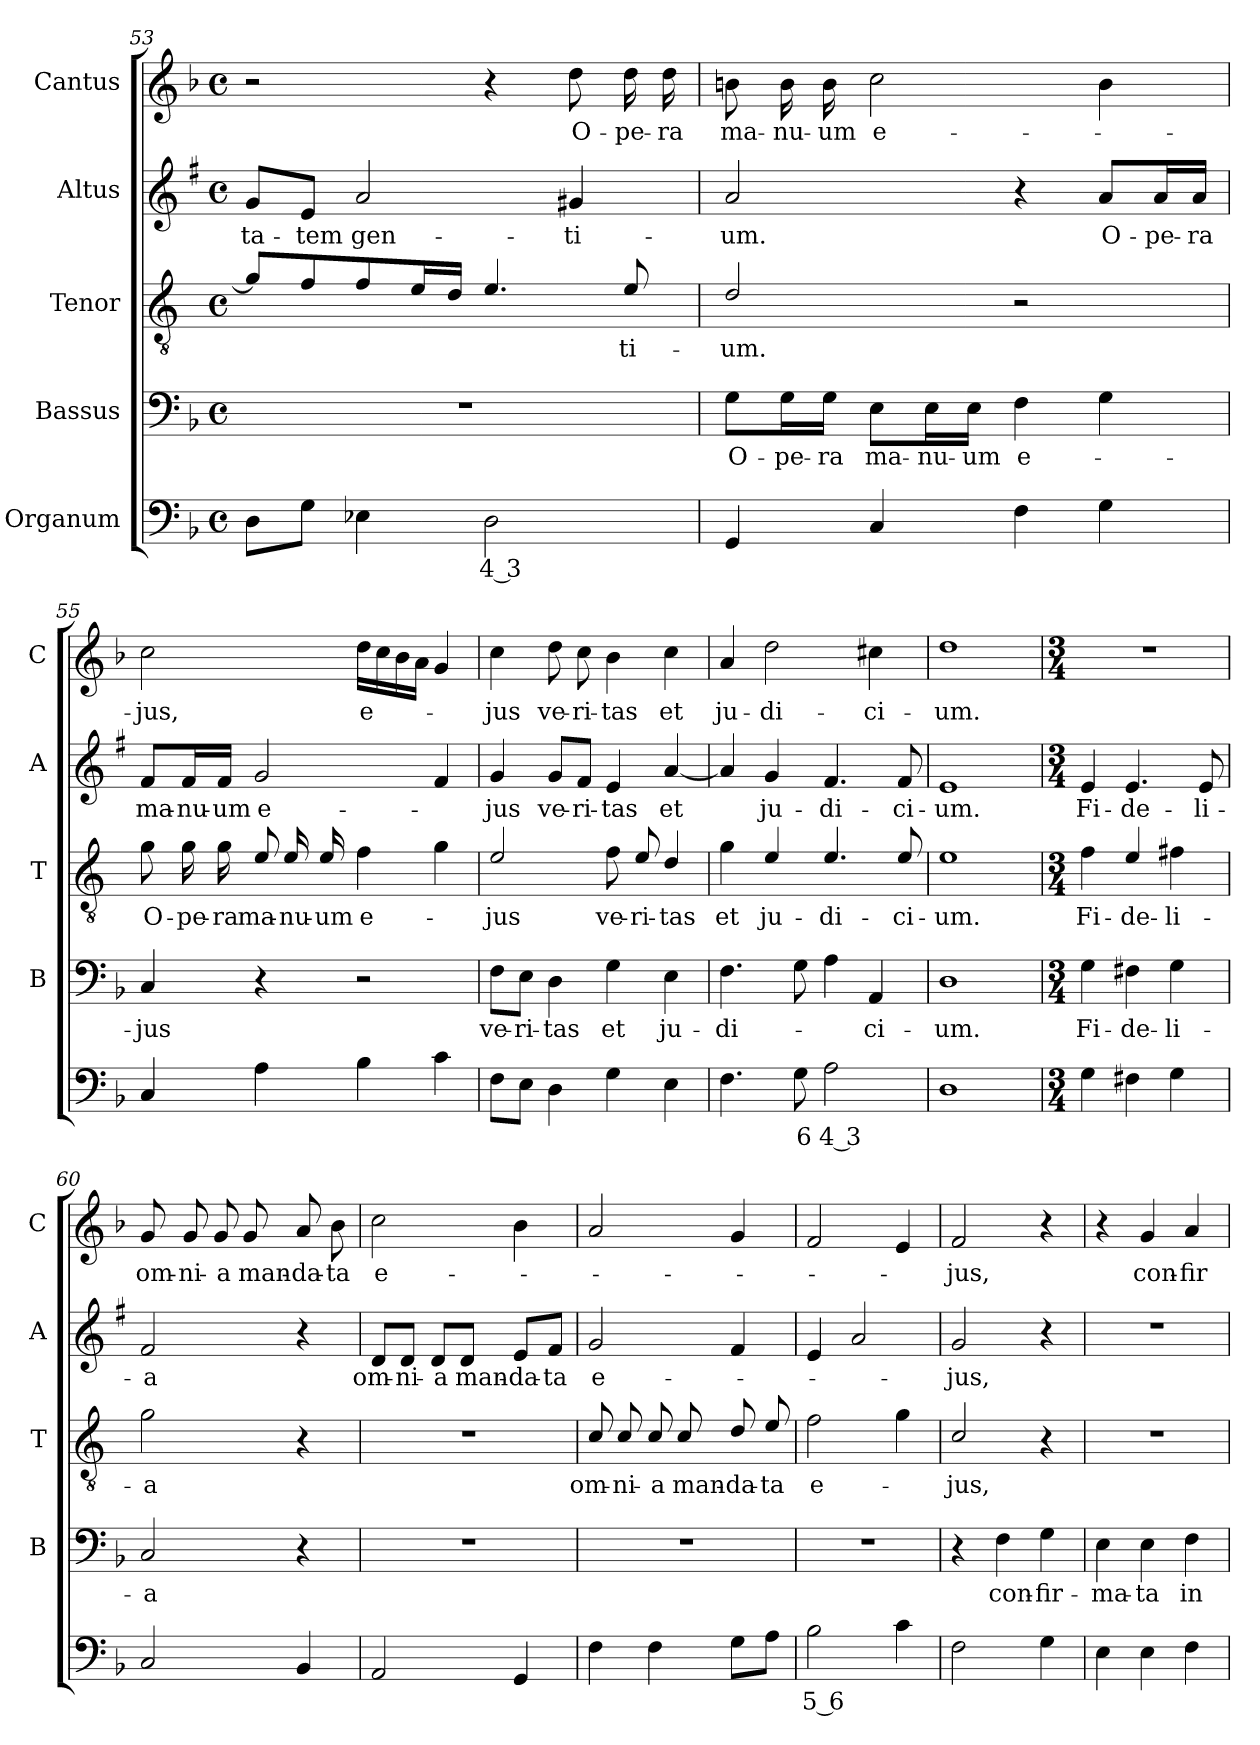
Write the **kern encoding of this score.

**kern	**text	**kern	**text	**kern	**text	**kern	**text	**kern	**text
*part5	*part5	*part4	*part4	*part3	*part3	*part2	*part2	*part1	*part1
*staff5	*staff5	*staff4	*staff4	*staff3	*staff3	*staff2	*staff2	*staff1	*staff1
*I"Organum	*	*I"Bassus	*	*I"Tenor	*	*I"Altus	*	*I"Cantus	*
*	*	*I'B	*	*I'T	*	*I'A	*	*I'C	*
*clefF4	*	*clefF4	*	*clefGv2	*	*clefG2	*	*clefG2	*
*	*	*	*	*ITrd4c7	*	*ITrd1c2	*	*	*
*k[b-]	*	*k[b-]	*	*k[b-]	*	*k[b-]	*	*k[b-]	*
*F:	*	*F:	*	*F:	*	*F:	*	*F:	*
*M4/4	*	*M4/4	*	*M4/4	*	*M4/4	*	*M4/4	*
*met(c)	*	*met(c)	*	*met(c)	*	*met(c)	*	*met(c)	*
=53	=53	=53	=53	=53	=53	=53	=53	=53	=53
!	!	!	!	!	!	!	!LO:LY:b	!	!
8D\L	.	1r	.	8c/L]	.	8f/L	-ta-	2r	.
!	!	!	!	!	!	!	!LO:LY:b	!	!
8G\J	.	.	.	8B-/	.	8d/J	-tem	.	.
!	!	!	!	!	!	!	!LO:LY:b	!	!
4E-X\	.	.	.	8B-/	.	2g/	gen-	.	.
.	.	.	.	16A/L	.	.	.	.	.
.	.	.	.	16G/JJ	.	.	.	.	.
!	!LO:LY:b	!	!	!	!	!	!	!	!
2D\	4 3	.	.	4.A/	.	.	.	4r	.
!	!	!	!	!	!	!	!LO:LY:b	!	!LO:LY:b
.	.	.	.	.	.	4f#X/	-ti-	8dd\	O-
!	!	!	!	!	!LO:LY:b	!	!	!	!LO:LY:b
.	.	.	.	8A/	-ti-	.	.	16dd\	-pe-
!	!	!	!	!	!	!	!	!	!LO:LY:b
.	.	.	.	.	.	.	.	16dd\	-ra
=54	=54	=54	=54	=54	=54	=54	=54	=54	=54
!	!	!	!LO:LY:b	!	!LO:LY:b	!	!LO:LY:b	!	!LO:LY:b
4GG/	.	8G\L	O-	2G/	-um.	2g/	-um.	8bn\	ma-
!	!	!	!LO:LY:b	!	!	!	!	!	!LO:LY:b
.	.	16G\L	-pe-	.	.	.	.	16b\	-nu-
!	!	!	!LO:LY:b	!	!	!	!	!	!LO:LY:b
.	.	16G\JJ	-ra	.	.	.	.	16b\	-um
!	!	!	!LO:LY:b	!	!	!	!	!	!LO:LY:b
4C/	.	8E\L	ma-	.	.	.	.	2cc\	e-
!	!	!	!LO:LY:b	!	!	!	!	!	!
.	.	16E\L	-nu-	.	.	.	.	.	.
!	!	!	!LO:LY:b	!	!	!	!	!	!
.	.	16E\JJ	-um	.	.	.	.	.	.
!	!	!	!LO:LY:b	!	!	!	!	!	!
4F\	.	4F\	e-	2r	.	4r	.	.	.
!	!	!	!	!	!	!	!LO:LY:b	!	!
4G\	.	4G\	.	.	.	8g/L	O-	4b\	.
!	!	!	!	!	!	!	!LO:LY:b	!	!
.	.	.	.	.	.	16g/L	-pe-	.	.
!	!	!	!	!	!	!	!LO:LY:b	!	!
.	.	.	.	.	.	16g/JJ	-ra	.	.
!!LO:LB:g=z
=55	=55	=55	=55	=55	=55	=55	=55	=55	=55
!	!	!	!LO:LY:b	!	!LO:LY:b	!	!LO:LY:b	!	!LO:LY:b
4C/	.	4C/	-jus	8c\	O-	8e/L	ma-	2cc\	-jus,
!	!	!	!	!	!LO:LY:b	!	!LO:LY:b	!	!
.	.	.	.	16c\	-pe-	16e/L	-nu-	.	.
!	!	!	!	!	!LO:LY:b	!	!LO:LY:b	!	!
.	.	.	.	16c\	-ra	16e/JJ	-um	.	.
!	!	!	!	!	!LO:LY:b	!	!LO:LY:b	!	!
4A\	.	4r	.	8A/	ma-	2f/	e-	.	.
!	!	!	!	!	!LO:LY:b	!	!	!	!
.	.	.	.	16A/	-nu-	.	.	.	.
!	!	!	!	!	!LO:LY:b	!	!	!	!
.	.	.	.	16A/	-um	.	.	.	.
!	!	!	!	!	!LO:LY:b	!	!	!	!LO:LY:b
4B-\	.	2r	.	4B-\	e-	.	.	16dd\LL	e-
.	.	.	.	.	.	.	.	16cc\	.
.	.	.	.	.	.	.	.	16b-\	.
.	.	.	.	.	.	.	.	16a\JJ	.
4c\	.	.	.	4c\	.	4e/	.	4g/	.
=56	=56	=56	=56	=56	=56	=56	=56	=56	=56
!	!	!	!LO:LY:b	!	!LO:LY:b	!	!LO:LY:b	!	!LO:LY:b
8F\L	.	8F\L	ve-	2A/	-jus	4f/	-jus	4cc\	-jus
!	!	!	!LO:LY:b	!	!	!	!	!	!
8E\J	.	8E\J	-ri-	.	.	.	.	.	.
!	!	!	!LO:LY:b	!	!	!	!LO:LY:b	!	!LO:LY:b
4D\	.	4D\	-tas	.	.	8f/L	ve-	8dd\	ve-
!	!	!	!	!	!	!	!LO:LY:b	!	!LO:LY:b
.	.	.	.	.	.	8e/J	-ri-	8cc\	-ri-
!	!	!	!LO:LY:b	!	!LO:LY:b	!	!LO:LY:b	!	!LO:LY:b
4G\	.	4G\	et	8B-\	ve-	4d/	-tas	4b-\	-tas
!	!	!	!	!	!LO:LY:b	!	!	!	!
.	.	.	.	8A/	-ri-	.	.	.	.
!	!	!	!LO:LY:b	!	!LO:LY:b	!	!LO:LY:b	!	!LO:LY:b
4E\	.	4E\	ju-	4G/	-tas	[4g/	et	4cc\	et
=57	=57	=57	=57	=57	=57	=57	=57	=57	=57
!	!	!	!LO:LY:b	!	!LO:LY:b	!	!	!	!LO:LY:b
4.F\	.	4.F\	-di-	4c\	et	4g/]	.	4a/	ju-
!	!	!	!	!	!LO:LY:b	!	!LO:LY:b	!	!LO:LY:b
.	.	.	.	4A/	ju-	4f/	ju-	2dd\	-di-
!	!LO:LY:b	!	!	!	!	!	!	!	!
8G\	6	8G\	.	.	.	.	.	.	.
!	!LO:LY:b	!	!	!	!LO:LY:b	!	!LO:LY:b	!	!
2A\	4 3	4A\	.	4.A/	-di-	4.e/	-di-	.	.
!	!	!	!LO:LY:b	!	!	!	!	!	!LO:LY:b
.	.	4AA/	-ci-	.	.	.	.	4cc#X\	-ci-
!	!	!	!	!	!LO:LY:b	!	!LO:LY:b	!	!
.	.	.	.	8A/	-ci-	8e/	-ci-	.	.
=58	=58	=58	=58	=58	=58	=58	=58	=58	=58
!	!	!	!LO:LY:b	!	!LO:LY:b	!	!LO:LY:b	!	!LO:LY:b
1D	.	1D	-um.	1A	-um.	1d	-um.	1dd	-um.
=59	=59	=59	=59	=59	=59	=59	=59	=59	=59
*M3/4	*	*M3/4	*	*M3/4	*	*M3/4	*	*M3/4	*
!	!	!	!LO:LY:b	!	!LO:LY:b	!	!LO:LY:b	!	!
4G\	.	4G\	Fi-	4B-\	Fi-	4d/	Fi-	2.r	.
!	!	!	!LO:LY:b	!	!LO:LY:b	!	!LO:LY:b	!	!
4F#X\	.	4F#X\	-de-	4A/	-de-	4.d/	-de-	.	.
!	!	!	!LO:LY:b	!	!LO:LY:b	!	!	!	!
4G\	.	4G\	-li-	4Bn\	-li-	.	.	.	.
!	!	!	!	!	!	!	!LO:LY:b	!	!
.	.	.	.	.	.	8d/	-li-	.	.
=60	=60	=60	=60	=60	=60	=60	=60	=60	=60
!	!	!	!LO:LY:b	!	!LO:LY:b	!	!LO:LY:b	!	!LO:LY:b
2C/	.	2C/	-a	2c\	-a	2e/	-a	8g/	om-
!	!	!	!	!	!	!	!	!	!LO:LY:b
.	.	.	.	.	.	.	.	8g/	-ni-
!	!	!	!	!	!	!	!	!	!LO:LY:b
.	.	.	.	.	.	.	.	8g/	-a
!	!	!	!	!	!	!	!	!	!LO:LY:b
.	.	.	.	.	.	.	.	8g/	man-
!	!	!	!	!	!	!	!	!	!LO:LY:b
4BB-/	.	4r	.	4r	.	4r	.	8a/	-da-
!	!	!	!	!	!	!	!	!	!LO:LY:b
.	.	.	.	.	.	.	.	8b-\	-ta
!!LO:PB:g=z
=61	=61	=61	=61	=61	=61	=61	=61	=61	=61
!	!	!	!	!	!	!	!LO:LY:b	!	!LO:LY:b
2AA/	.	2.r	.	2.r	.	8c/L	om-	2cc\	e-
!	!	!	!	!	!	!	!LO:LY:b	!	!
.	.	.	.	.	.	8c/J	-ni-	.	.
!	!	!	!	!	!	!	!LO:LY:b	!	!
.	.	.	.	.	.	8c/L	-a	.	.
!	!	!	!	!	!	!	!LO:LY:b	!	!
.	.	.	.	.	.	8c/J	man-	.	.
!	!	!	!	!	!	!	!LO:LY:b	!	!
4GG/	.	.	.	.	.	8d/L	-da-	4b-\	.
!	!	!	!	!	!	!	!LO:LY:b	!	!
.	.	.	.	.	.	8e/J	-ta	.	.
=62	=62	=62	=62	=62	=62	=62	=62	=62	=62
!	!	!	!	!	!LO:LY:b	!	!LO:LY:b	!	!
4F\	.	2.r	.	8F/	om-	2f/	e-	2a/	.
!	!	!	!	!	!LO:LY:b	!	!	!	!
.	.	.	.	8F/	-ni-	.	.	.	.
!	!	!	!	!	!LO:LY:b	!	!	!	!
4F\	.	.	.	8F/	-a	.	.	.	.
!	!	!	!	!	!LO:LY:b	!	!	!	!
.	.	.	.	8F/	man-	.	.	.	.
!	!	!	!	!	!LO:LY:b	!	!	!	!
8G\L	.	.	.	8G/	-da-	4e/	.	4g/	.
!	!	!	!	!	!LO:LY:b	!	!	!	!
8A\J	.	.	.	8A/	-ta	.	.	.	.
=63	=63	=63	=63	=63	=63	=63	=63	=63	=63
!	!LO:LY:b	!	!	!	!LO:LY:b	!	!	!	!
2B-\	5 6	2.r	.	2B-\	e-	4d/	.	2f/	.
.	.	.	.	.	.	2g/	.	.	.
4c\	.	.	.	4c\	.	.	.	4e/	.
=64	=64	=64	=64	=64	=64	=64	=64	=64	=64
!	!	!	!	!	!LO:LY:b	!	!LO:LY:b	!	!LO:LY:b
2F\	.	4r	.	2F/	-jus,	2f/	-jus,	2f/	-jus,
!	!	!	!LO:LY:b	!	!	!	!	!	!
.	.	4F\	con-	.	.	.	.	.	.
!	!	!	!LO:LY:b	!	!	!	!	!	!
4G\	.	4G\	-fir-	4r	.	4r	.	4r	.
=65	=65	=65	=65	=65	=65	=65	=65	=65	=65
!	!	!	!LO:LY:b	!	!	!	!	!	!
4E\	.	4E\	-ma-	2.r	.	2.r	.	4r	.
!	!	!	!LO:LY:b	!	!	!	!	!	!LO:LY:b
4E\	.	4E\	-ta	.	.	.	.	4g/	con-
!	!	!	!LO:LY:b	!	!	!	!	!	!LO:LY:b
4F\	.	4F\	in	.	.	.	.	4a/	-fir-
=	=	=	=	=	=	=	=	=	=
*-	*-	*-	*-	*-	*-	*-	*-	*-	*-
